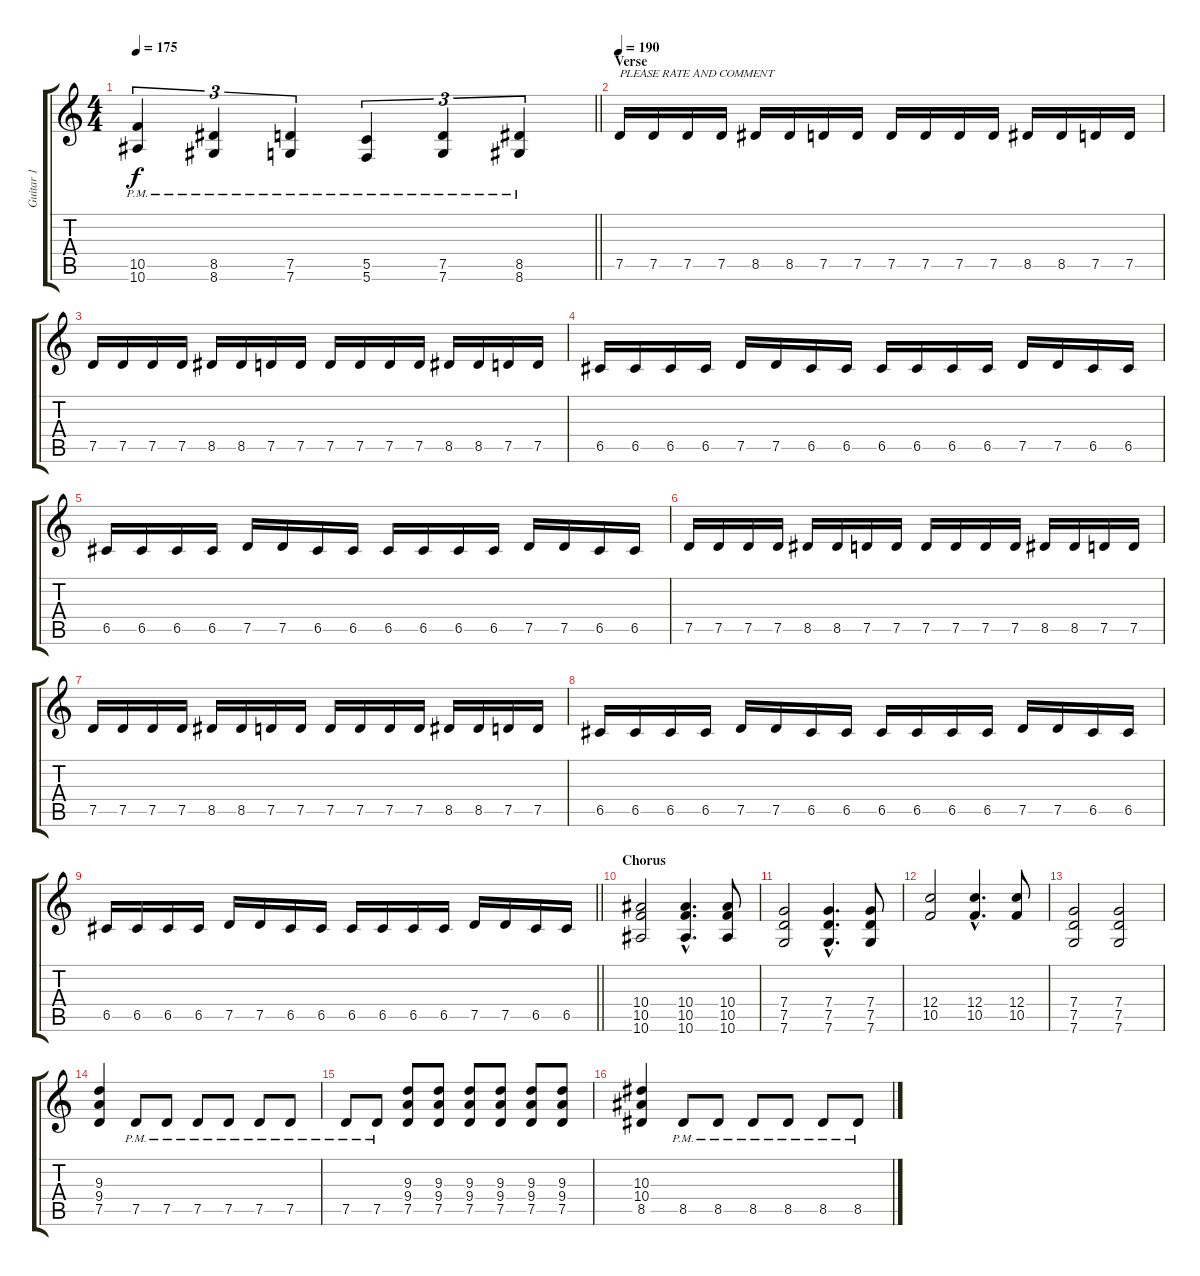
\track ("Guitar 1" "Guitar 1") {instrument distortionguitar}
\staff {score tabs}
\tuning (D4 A3 F3 C3 G2 C2) {hide}
\ts (4 4)
\tempo 175
\clef g2
\barLineRight lightlight
\ks c
(10.5{pm} 10.6{pm}).4{tu (3 2) dy f} (8.5{pm} 8.6{pm}).4{tu (3 2)} (7.5{pm} 7.6{pm}).4{tu (3 2)} (5.5{pm} 5.6{pm}).4{tu (3 2)} (7.5{pm} 7.6{pm}).4{tu (3 2)} (8.5{pm} 8.6{pm}).4{tu (3 2)} |
\section ("" "Verse")
\tempo 190
7.5.16{txt "PLEASE RATE AND COMMENT"} 7.5.16 7.5.16 7.5.16 8.5.16 8.5.16 7.5.16 7.5.16 7.5.16 7.5.16 7.5.16 7.5.16 8.5.16 8.5.16 7.5.16 7.5.16 |
7.5.16 7.5.16 7.5.16 7.5.16 8.5.16 8.5.16 7.5.16 7.5.16 7.5.16 7.5.16 7.5.16 7.5.16 8.5.16 8.5.16 7.5.16 7.5.16 |
6.5.16 6.5.16 6.5.16 6.5.16 7.5.16 7.5.16 6.5.16 6.5.16 6.5.16 6.5.16 6.5.16 6.5.16 7.5.16 7.5.16 6.5.16 6.5.16 |
6.5.16 6.5.16 6.5.16 6.5.16 7.5.16 7.5.16 6.5.16 6.5.16 6.5.16 6.5.16 6.5.16 6.5.16 7.5.16 7.5.16 6.5.16 6.5.16 |
7.5.16 7.5.16 7.5.16 7.5.16 8.5.16 8.5.16 7.5.16 7.5.16 7.5.16 7.5.16 7.5.16 7.5.16 8.5.16 8.5.16 7.5.16 7.5.16 |
7.5.16 7.5.16 7.5.16 7.5.16 8.5.16 8.5.16 7.5.16 7.5.16 7.5.16 7.5.16 7.5.16 7.5.16 8.5.16 8.5.16 7.5.16 7.5.16 |
6.5.16 6.5.16 6.5.16 6.5.16 7.5.16 7.5.16 6.5.16 6.5.16 6.5.16 6.5.16 6.5.16 6.5.16 7.5.16 7.5.16 6.5.16 6.5.16 |
\barLineRight lightlight
6.5.16 6.5.16 6.5.16 6.5.16 7.5.16 7.5.16 6.5.16 6.5.16 6.5.16 6.5.16 6.5.16 6.5.16 7.5.16 7.5.16 6.5.16 6.5.16 |
\section ("" "Chorus")
(10.4 10.5 10.6).2 (10.4{hac} 10.5{hac} 10.6{hac}).4{d} (10.4 10.5 10.6).8 |
(7.4 7.5 7.6).2 (7.4{hac} 7.5{hac} 7.6{hac}).4{d} (7.4 7.5 7.6).8 |
(12.4 10.5).2 (12.4{hac} 10.5{hac}).4{d} (12.4 10.5).8 |
(7.4 7.5 7.6).2 (7.4 7.5 7.6).2 |
(9.3 9.4 7.5).4 7.5{pm}.8 7.5{pm}.8 7.5{pm}.8 7.5{pm}.8 7.5{pm}.8 7.5{pm}.8 |
7.5{pm}.8 7.5{pm}.8 (9.3 9.4 7.5).8 (9.3 9.4 7.5).8 (9.3 9.4 7.5).8 (9.3 9.4 7.5).8 (9.3 9.4 7.5).8 (9.3 9.4 7.5).8 |
(10.3 10.4 8.5).4 8.5{pm}.8 8.5{pm}.8 8.5{pm}.8 8.5{pm}.8 8.5{pm}.8 8.5{pm}.8
